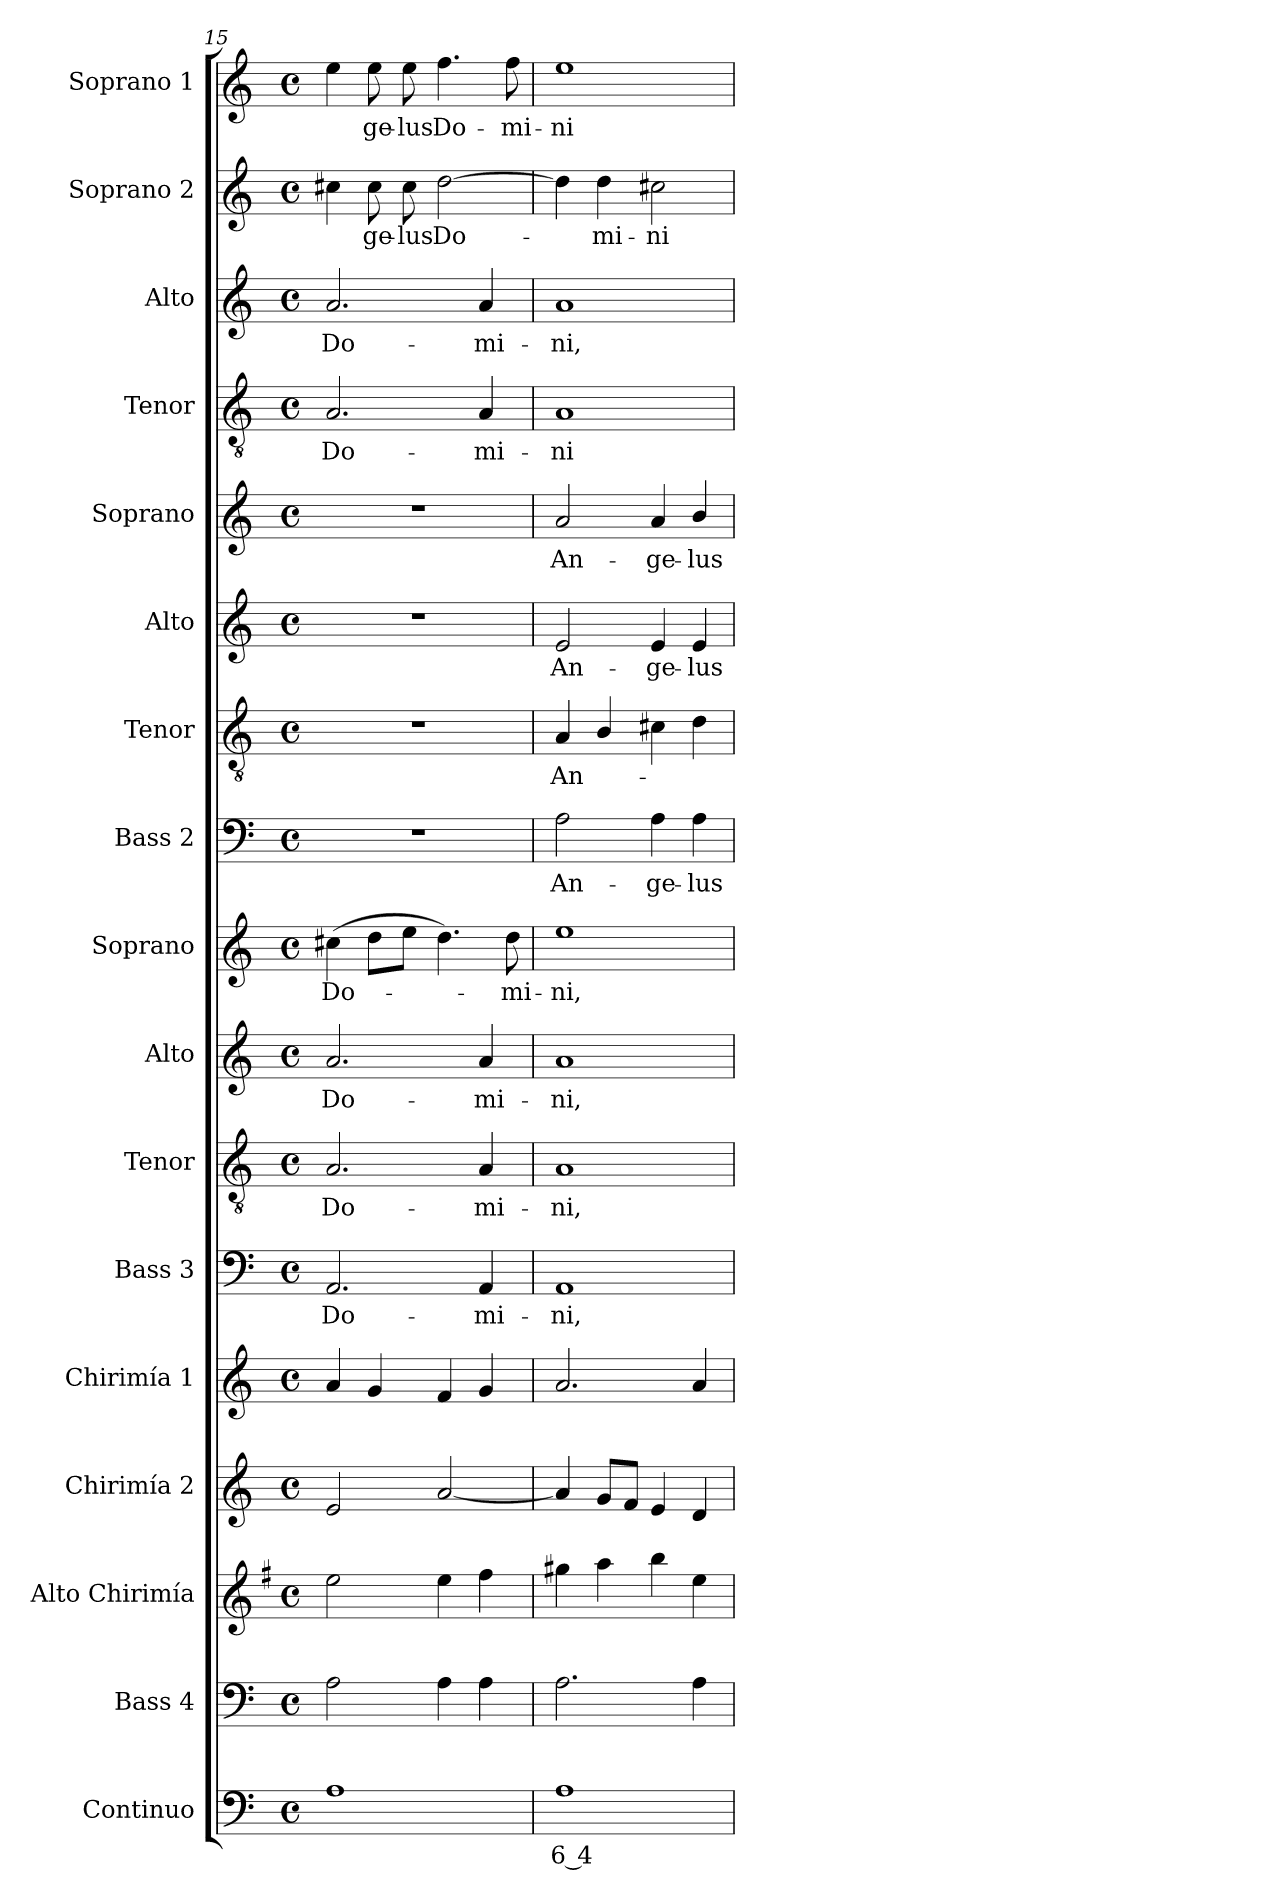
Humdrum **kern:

**kern	**text	**kern	**kern	**kern	**kern	**kern	**text	**kern	**text	**kern	**text	**kern	**text	**kern	**text	**kern	**text	**kern	**text	**kern	**text	**kern	**text	**kern	**text	**kern	**text	**kern	**text
*part17	*part17	*part16	*part15	*part14	*part13	*part12	*part12	*part11	*part11	*part10	*part10	*part9	*part9	*part8	*part8	*part7	*part7	*part6	*part6	*part5	*part5	*part4	*part4	*part3	*part3	*part2	*part2	*part1	*part1
*staff17	*staff17	*staff16	*staff15	*staff14	*staff13	*staff12	*staff12	*staff11	*staff11	*staff10	*staff10	*staff9	*staff9	*staff8	*staff8	*staff7	*staff7	*staff6	*staff6	*staff5	*staff5	*staff4	*staff4	*staff3	*staff3	*staff2	*staff2	*staff1	*staff1
*I"Continuo	*	*I"Bass  4	*I"Alto Chirimía	*I"Chirimía 2	*I"Chirimía 1	*I"Bass 3	*	*I"Tenor	*	*I"Alto	*	*I"Soprano	*	*I"Bass 2	*	*I"Tenor	*	*I"Alto	*	*I"Soprano	*	*I"Tenor	*	*I"Alto	*	*I"Soprano 2	*	*I"Soprano 1	*
*I'Cont.	*	*I'B4.	*I'Alt. Chi.	*I'Chi. 2	*I'Chi. 1	*I'B3.	*	*I'T.	*	*I'A.	*	*I'S.	*	*I'B2.	*	*I'T.	*	*I'A.	*	*I'S.	*	*I'T.	*	*I'A.	*	*I'S.	*	*I'S.	*
*clefF4	*	*clefF4	*clefG2	*clefG2	*clefG2	*clefF4	*	*clefGv2	*	*clefG2	*	*clefG2	*	*clefF4	*	*clefGv2	*	*clefG2	*	*clefG2	*	*clefGv2	*	*clefG2	*	*clefG2	*	*clefG2	*
*	*	*	*ITrd4c7	*	*	*	*	*ITrd7c12	*	*	*	*	*	*	*	*ITrd7c12	*	*	*	*	*	*ITrd7c12	*	*	*	*	*	*	*
*k[]	*	*k[]	*k[]	*k[]	*k[]	*k[]	*	*k[]	*	*k[]	*	*k[]	*	*k[]	*	*k[]	*	*k[]	*	*k[]	*	*k[]	*	*k[]	*	*k[]	*	*k[]	*
*C:	*	*C:	*C:	*C:	*C:	*C:	*	*C:	*	*C:	*	*C:	*	*C:	*	*C:	*	*C:	*	*C:	*	*C:	*	*C:	*	*C:	*	*C:	*
*M4/4	*	*M4/4	*M4/4	*M4/4	*M4/4	*M4/4	*	*M4/4	*	*M4/4	*	*M4/4	*	*M4/4	*	*M4/4	*	*M4/4	*	*M4/4	*	*M4/4	*	*M4/4	*	*M4/4	*	*M4/4	*
*met(c)	*	*met(c)	*met(c)	*met(c)	*met(c)	*met(c)	*	*met(c)	*	*met(c)	*	*met(c)	*	*met(c)	*	*met(c)	*	*met(c)	*	*met(c)	*	*met(c)	*	*met(c)	*	*met(c)	*	*met(c)	*
=15	=15	=15	=15	=15	=15	=15	=15	=15	=15	=15	=15	=15	=15	=15	=15	=15	=15	=15	=15	=15	=15	=15	=15	=15	=15	=15	=15	=15	=15
!	!	!	!	!	!	!	!LO:LY:b:color=#000000	!	!	!	!	!	!	!	!	!	!	!	!	!	!	!	!	!	!	!	!	!	!
!	!	!	!	!	!	!	!	!	!LO:LY:b:color=#000000	!	!	!	!	!	!	!	!	!	!	!	!	!	!	!	!	!	!	!	!
!	!	!	!	!	!	!	!	!	!	!	!LO:LY:b:color=#000000	!	!	!	!	!	!	!	!	!	!	!	!	!	!	!	!	!	!
!	!	!	!	!	!	!	!	!	!	!	!	!	!LO:LY:b:color=#000000	!	!	!	!	!	!	!	!	!	!	!	!	!	!	!	!
!	!	!	!	!	!	!	!	!	!	!	!	!	!	!	!	!	!	!	!	!	!	!	!LO:LY:b:color=#000000	!	!	!	!	!	!
!	!	!	!	!	!	!	!	!	!	!	!	!	!	!	!	!	!	!	!	!	!	!	!	!	!LO:LY:b:color=#000000	!	!	!	!
1Ai	.	2Ai\	2ai\	2ei/	4ai/	2.AAi/	Do-	2.AAi/	Do-	2.ai/	Do-	(4cc#Xi\	Do-	1r	.	1r	.	1r	.	1r	.	2.AAi/	Do-	2.ai/	Do-	4cc#Xi\	.	4eei\	.
!	!	!	!	!	!	!	!	!	!	!	!	!	!	!	!	!	!	!	!	!	!	!	!	!	!	!	!LO:LY:b:color=#000000	!	!
!	!	!	!	!	!	!	!	!	!	!	!	!	!	!	!	!	!	!	!	!	!	!	!	!	!	!	!	!	!LO:LY:b:color=#000000
.	.	.	.	.	4gi/	.	.	.	.	.	.	8ddi\L	.	.	.	.	.	.	.	.	.	.	.	.	.	8cc#i\	-ge-	8eei\	-ge-
!	!	!	!	!	!	!	!	!	!	!	!	!	!	!	!	!	!	!	!	!	!	!	!	!	!	!	!LO:LY:b:color=#000000	!	!
!	!	!	!	!	!	!	!	!	!	!	!	!	!	!	!	!	!	!	!	!	!	!	!	!	!	!	!	!	!LO:LY:b:color=#000000
.	.	.	.	.	.	.	.	.	.	.	.	8eei\J	.	.	.	.	.	.	.	.	.	.	.	.	.	8cc#i\	-lus	8eei\	-lus
!	!	!	!	!	!	!	!	!	!	!	!	!	!	!	!	!	!	!	!	!	!	!	!	!	!	!	!LO:LY:b:color=#000000	!	!
!	!	!	!	!	!	!	!	!	!	!	!	!	!	!	!	!	!	!	!	!	!	!	!	!	!	!	!	!	!LO:LY:b:color=#000000
.	.	4Ai\	4ai\	[<2ai/	4fi/	.	.	.	.	.	.	4.ddi\)	.	.	.	.	.	.	.	.	.	.	.	.	.	[>2ddi\	Do-	4.ffi\	Do-
!	!	!	!	!	!	!	!LO:LY:b:color=#000000	!	!	!	!	!	!	!	!	!	!	!	!	!	!	!	!	!	!	!	!	!	!
!	!	!	!	!	!	!	!	!	!LO:LY:b:color=#000000	!	!	!	!	!	!	!	!	!	!	!	!	!	!	!	!	!	!	!	!
!	!	!	!	!	!	!	!	!	!	!	!LO:LY:b:color=#000000	!	!	!	!	!	!	!	!	!	!	!	!	!	!	!	!	!	!
!	!	!	!	!	!	!	!	!	!	!	!	!	!	!	!	!	!	!	!	!	!	!	!LO:LY:b:color=#000000	!	!	!	!	!	!
!	!	!	!	!	!	!	!	!	!	!	!	!	!	!	!	!	!	!	!	!	!	!	!	!	!LO:LY:b:color=#000000	!	!	!	!
.	.	4Ai\	4bi\	.	4gi/	4AAi/	-mi-	4AAi/	-mi-	4ai/	-mi-	.	.	.	.	.	.	.	.	.	.	4AAi/	-mi-	4ai/	-mi-	.	.	.	.
!	!	!	!	!	!	!	!	!	!	!	!	!	!LO:LY:b:color=#000000	!	!	!	!	!	!	!	!	!	!	!	!	!	!	!	!
!	!	!	!	!	!	!	!	!	!	!	!	!	!	!	!	!	!	!	!	!	!	!	!	!	!	!	!	!	!LO:LY:b:color=#000000
.	.	.	.	.	.	.	.	.	.	.	.	8ddi\	-mi-	.	.	.	.	.	.	.	.	.	.	.	.	.	.	8ffi\	-mi-
=16	=16	=16	=16	=16	=16	=16	=16	=16	=16	=16	=16	=16	=16	=16	=16	=16	=16	=16	=16	=16	=16	=16	=16	=16	=16	=16	=16	=16	=16
!	!LO:LY:b:color=#000000	!	!	!	!	!	!	!	!	!	!	!	!	!	!	!	!	!	!	!	!	!	!	!	!	!	!	!	!
!	!	!	!	!	!	!	!LO:LY:b:color=#000000	!	!	!	!	!	!	!	!	!	!	!	!	!	!	!	!	!	!	!	!	!	!
!	!	!	!	!	!	!	!	!	!LO:LY:b:color=#000000	!	!	!	!	!	!	!	!	!	!	!	!	!	!	!	!	!	!	!	!
!	!	!	!	!	!	!	!	!	!	!	!LO:LY:b:color=#000000	!	!	!	!	!	!	!	!	!	!	!	!	!	!	!	!	!	!
!	!	!	!	!	!	!	!	!	!	!	!	!	!LO:LY:b:color=#000000	!	!	!	!	!	!	!	!	!	!	!	!	!	!	!	!
!	!	!	!	!	!	!	!	!	!	!	!	!	!	!	!LO:LY:b:color=#000000	!	!	!	!	!	!	!	!	!	!	!	!	!	!
!	!	!	!	!	!	!	!	!	!	!	!	!	!	!	!	!	!LO:LY:b:color=#000000	!	!	!	!	!	!	!	!	!	!	!	!
!	!	!	!	!	!	!	!	!	!	!	!	!	!	!	!	!	!	!	!LO:LY:b:color=#000000	!	!	!	!	!	!	!	!	!	!
!	!	!	!	!	!	!	!	!	!	!	!	!	!	!	!	!	!	!	!	!	!LO:LY:b:color=#000000	!	!	!	!	!	!	!	!
!	!	!	!	!	!	!	!	!	!	!	!	!	!	!	!	!	!	!	!	!	!	!	!LO:LY:b:color=#000000	!	!	!	!	!	!
!	!	!	!	!	!	!	!	!	!	!	!	!	!	!	!	!	!	!	!	!	!	!	!	!	!LO:LY:b:color=#000000	!	!	!	!
!	!	!	!	!	!	!	!	!	!	!	!	!	!	!	!	!	!	!	!	!	!	!	!	!	!	!	!	!	!LO:LY:b:color=#000000
1Ai	6 4	2.Ai\	4cc#i\	4ai/]	2.ai/	1AAi	-ni,	1AAi	-ni,	1ai	-ni,	1eei	-ni,	2Ai\	An-	4AAi/	An-	2ei/	An-	2ai/	An-	1AAi	-ni	1ai	-ni,	4ddi\]	.	1eei	-ni
!	!	!	!	!	!	!	!	!	!	!	!	!	!	!	!	!	!	!	!	!	!	!	!	!	!	!	!LO:LY:b:color=#000000	!	!
.	.	.	4ddi\	8gi/L	.	.	.	.	.	.	.	.	.	.	.	4BBi/	.	.	.	.	.	.	.	.	.	4ddi\	-mi-	.	.
.	.	.	.	8fi/J	.	.	.	.	.	.	.	.	.	.	.	.	.	.	.	.	.	.	.	.	.	.	.	.	.
!	!	!	!	!	!	!	!	!	!	!	!	!	!	!	!LO:LY:b:color=#000000	!	!	!	!	!	!	!	!	!	!	!	!	!	!
!	!	!	!	!	!	!	!	!	!	!	!	!	!	!	!	!	!	!	!LO:LY:b:color=#000000	!	!	!	!	!	!	!	!	!	!
!	!	!	!	!	!	!	!	!	!	!	!	!	!	!	!	!	!	!	!	!	!LO:LY:b:color=#000000	!	!	!	!	!	!	!	!
!	!	!	!	!	!	!	!	!	!	!	!	!	!	!	!	!	!	!	!	!	!	!	!	!	!	!	!LO:LY:b:color=#000000	!	!
.	.	.	4eei\	4ei/	.	.	.	.	.	.	.	.	.	4Ai\	-ge-	4C#i\	.	4ei/	-ge-	4ai/	-ge-	.	.	.	.	2cc#Xi\	-ni	.	.
!	!	!	!	!	!	!	!	!	!	!	!	!	!	!	!LO:LY:b:color=#000000	!	!	!	!	!	!	!	!	!	!	!	!	!	!
!	!	!	!	!	!	!	!	!	!	!	!	!	!	!	!	!	!	!	!LO:LY:b:color=#000000	!	!	!	!	!	!	!	!	!	!
!	!	!	!	!	!	!	!	!	!	!	!	!	!	!	!	!	!	!	!	!	!LO:LY:b:color=#000000	!	!	!	!	!	!	!	!
.	.	4Ai\	4ai\	4di/	4ai/	.	.	.	.	.	.	.	.	4Ai\	-lus	4Di\	.	4ei/	-lus	4bi/	-lus	.	.	.	.	.	.	.	.
=	=	=	=	=	=	=	=	=	=	=	=	=	=	=	=	=	=	=	=	=	=	=	=	=	=	=	=	=	=
*-	*-	*-	*-	*-	*-	*-	*-	*-	*-	*-	*-	*-	*-	*-	*-	*-	*-	*-	*-	*-	*-	*-	*-	*-	*-	*-	*-	*-	*-
